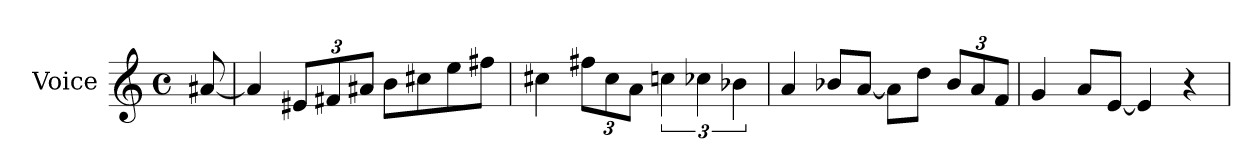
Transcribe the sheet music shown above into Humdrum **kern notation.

**kern
*part1
*staff1
*I"Voice
*I'Voice
*clefG2
*M4/4
*met(c)
=
[<8a#X/
=1
4a#/]
12e#X/L
12f#X/
12a#X/J
8b\L
8cc#X\
8ee\
8ff#X\J
=2
4cc#X\
12ff#X\L
12cc#\
12a\J
6ccn\
6cc-X\
6b-X\
=3
4a/
8b-X/L
[<8a/J
8a\L]
8dd\J
12b-/L
12a/
12f/J
=4
4g/
8a/L
[<8e/J
4e/]
4r
=
*-
